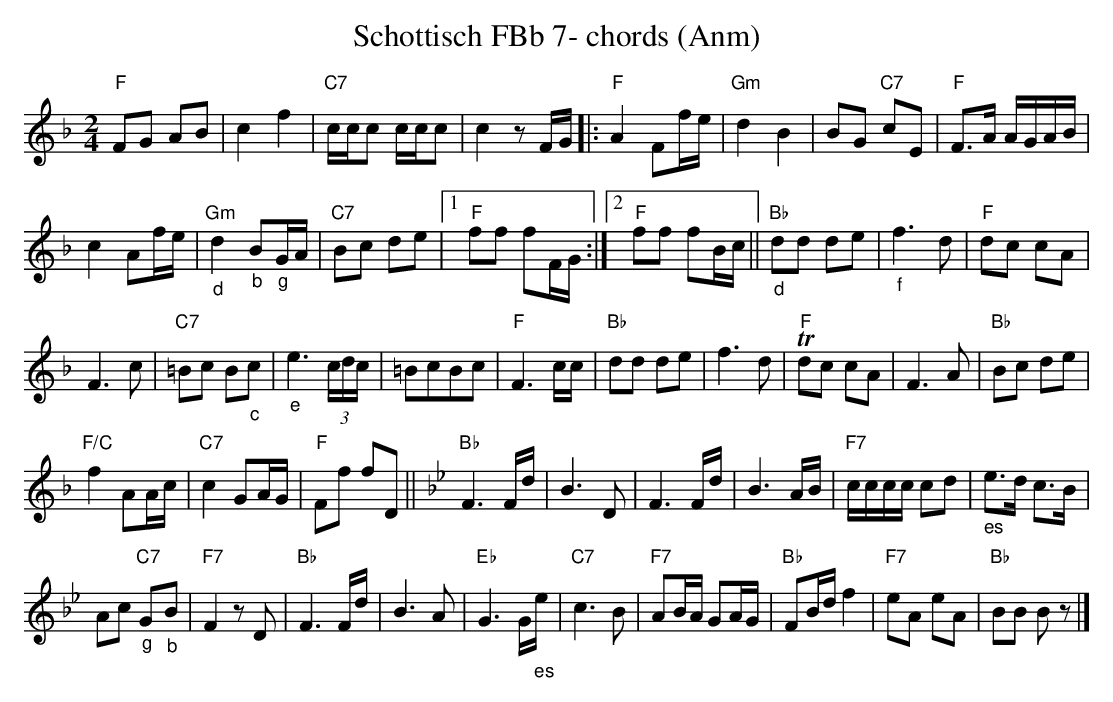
X:1
T:Schottisch FBb 7- chords (Anm)
M:2/4
L:1/8
K:Fmaj%%MIDI gchordon
"F"FG AB | c2f2 | "C7"c/2c/2c c/2c/2c | c2 zF/2G/2 |: "F"A2 Ff/2e/2 | "Gm"d2B2 | BG "C7"cE | "F"F>A A/2G/2A/2B/2 |
c2Af/2e/2 | "Gm""_d"d2 "_b"B"_g"G/2A/2 | "C7"Bc de |1 "F"ff fF/2G/2 :|2 "F"ff fB/2c/2 || "Bb""_d"dd de | "_f"f3d | "F"dc cA |
F3c | "C7"=Bc B"_c"c | "_e"e3 (3c/2d/2c/2 | =BcBc | "F"F3c/2c/2 | "Bb"dd de | f3d | "F"Tdc cA | \
F3A | "Bb"Bc de |
"F/C"f2 AA/2c/2 | "C7"c2 GA/2G/2 | "F"Ff fD || [K:Bbmaj] "Bb"F3F/2d/2 | B3D | F3F/2d/2 | \
B3A/2B/2 | "F7"c/2c/2c/2c/2 cd | "_es"e>d c>B |
Ac "C7""_g"G"_b"B | "F7"F2zD | "Bb"F3F/2d/2 | B3A | \
"Eb"G3G/2"_es"e/2 | "C7"c3B | "F7"AB/2A/2 GA/2G/2 | "Bb"FB/2d/2 f2 | "F7"eA eA | "Bb"BB Bz |]
